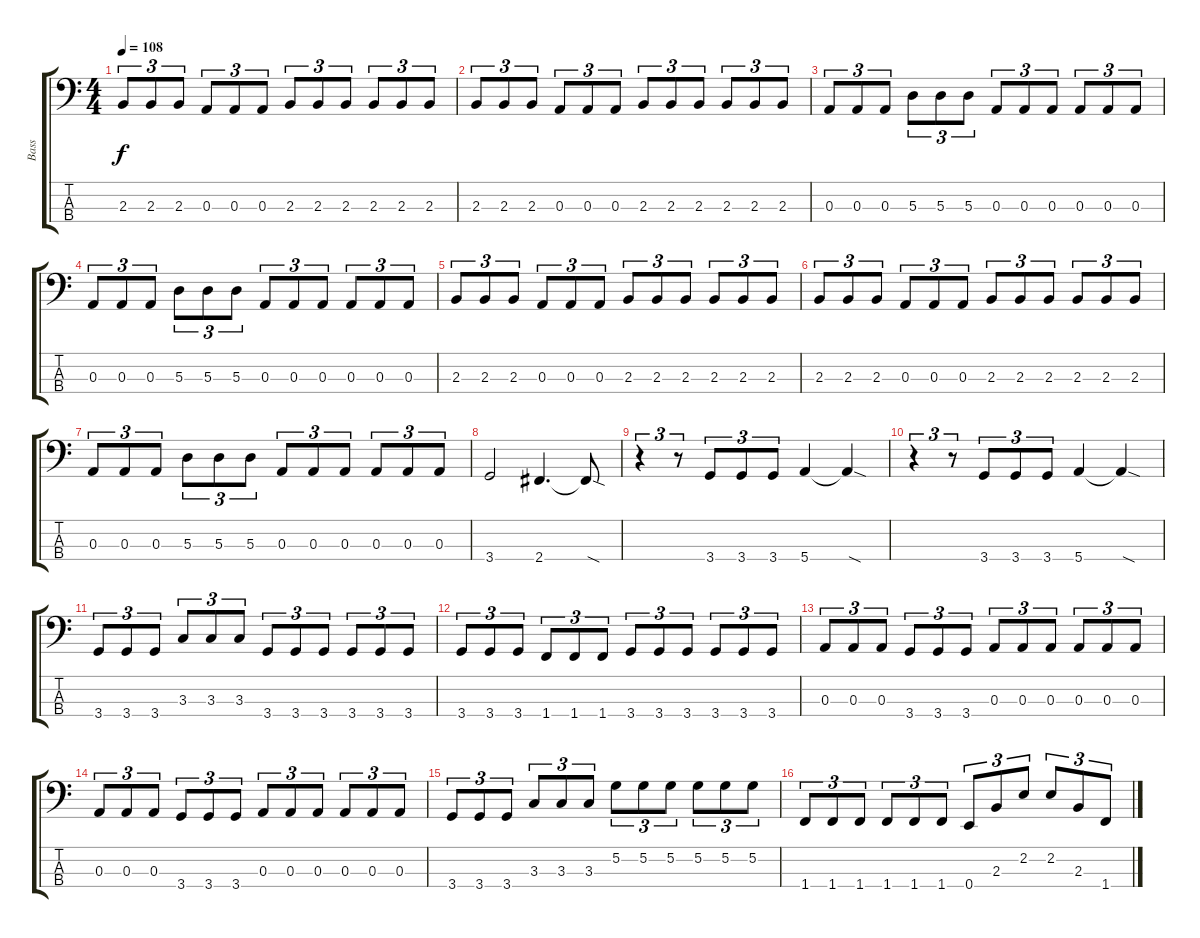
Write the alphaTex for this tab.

\track ("Bass" "Bass") {instrument electricbassfinger}
\staff {score tabs}
\tuning (G2 D2 A1 E1) {hide}
\ts (4 4)
\tempo 108
\clef f4
\ks c
2.3.8{tu (3 2) dy f} 2.3.8{tu (3 2)} 2.3.8{tu (3 2)} 0.3.8{tu (3 2)} 0.3.8{tu (3 2)} 0.3.8{tu (3 2)} 2.3.8{tu (3 2)} 2.3.8{tu (3 2)} 2.3.8{tu (3 2)} 2.3.8{tu (3 2)} 2.3.8{tu (3 2)} 2.3.8{tu (3 2)} |
2.3.8{tu (3 2)} 2.3.8{tu (3 2)} 2.3.8{tu (3 2)} 0.3.8{tu (3 2)} 0.3.8{tu (3 2)} 0.3.8{tu (3 2)} 2.3.8{tu (3 2)} 2.3.8{tu (3 2)} 2.3.8{tu (3 2)} 2.3.8{tu (3 2)} 2.3.8{tu (3 2)} 2.3.8{tu (3 2)} |
0.3.8{tu (3 2)} 0.3.8{tu (3 2)} 0.3.8{tu (3 2)} 5.3.8{tu (3 2)} 5.3.8{tu (3 2)} 5.3.8{tu (3 2)} 0.3.8{tu (3 2)} 0.3.8{tu (3 2)} 0.3.8{tu (3 2)} 0.3.8{tu (3 2)} 0.3.8{tu (3 2)} 0.3.8{tu (3 2)} |
0.3.8{tu (3 2)} 0.3.8{tu (3 2)} 0.3.8{tu (3 2)} 5.3.8{tu (3 2)} 5.3.8{tu (3 2)} 5.3.8{tu (3 2)} 0.3.8{tu (3 2)} 0.3.8{tu (3 2)} 0.3.8{tu (3 2)} 0.3.8{tu (3 2)} 0.3.8{tu (3 2)} 0.3.8{tu (3 2)} |
2.3.8{tu (3 2)} 2.3.8{tu (3 2)} 2.3.8{tu (3 2)} 0.3.8{tu (3 2)} 0.3.8{tu (3 2)} 0.3.8{tu (3 2)} 2.3.8{tu (3 2)} 2.3.8{tu (3 2)} 2.3.8{tu (3 2)} 2.3.8{tu (3 2)} 2.3.8{tu (3 2)} 2.3.8{tu (3 2)} |
2.3.8{tu (3 2)} 2.3.8{tu (3 2)} 2.3.8{tu (3 2)} 0.3.8{tu (3 2)} 0.3.8{tu (3 2)} 0.3.8{tu (3 2)} 2.3.8{tu (3 2)} 2.3.8{tu (3 2)} 2.3.8{tu (3 2)} 2.3.8{tu (3 2)} 2.3.8{tu (3 2)} 2.3.8{tu (3 2)} |
0.3.8{tu (3 2)} 0.3.8{tu (3 2)} 0.3.8{tu (3 2)} 5.3.8{tu (3 2)} 5.3.8{tu (3 2)} 5.3.8{tu (3 2)} 0.3.8{tu (3 2)} 0.3.8{tu (3 2)} 0.3.8{tu (3 2)} 0.3.8{tu (3 2)} 0.3.8{tu (3 2)} 0.3.8{tu (3 2)} |
3.4.2 2.4.4{d} 2.4{sod t}.8 |
r.4{tu (3 2)} r.8{tu (3 2)} 3.4.8{tu (3 2)} 3.4.8{tu (3 2)} 3.4.8{tu (3 2)} 5.4.4 5.4{sod t}.4 |
r.4{tu (3 2)} r.8{tu (3 2)} 3.4.8{tu (3 2)} 3.4.8{tu (3 2)} 3.4.8{tu (3 2)} 5.4.4 5.4{sod t}.4 |
3.4.8{tu (3 2)} 3.4.8{tu (3 2)} 3.4.8{tu (3 2)} 3.3.8{tu (3 2)} 3.3.8{tu (3 2)} 3.3.8{tu (3 2)} 3.4.8{tu (3 2)} 3.4.8{tu (3 2)} 3.4.8{tu (3 2)} 3.4.8{tu (3 2)} 3.4.8{tu (3 2)} 3.4.8{tu (3 2)} |
3.4.8{tu (3 2)} 3.4.8{tu (3 2)} 3.4.8{tu (3 2)} 1.4.8{tu (3 2)} 1.4.8{tu (3 2)} 1.4.8{tu (3 2)} 3.4.8{tu (3 2)} 3.4.8{tu (3 2)} 3.4.8{tu (3 2)} 3.4.8{tu (3 2)} 3.4.8{tu (3 2)} 3.4.8{tu (3 2)} |
0.3.8{tu (3 2)} 0.3.8{tu (3 2)} 0.3.8{tu (3 2)} 3.4.8{tu (3 2)} 3.4.8{tu (3 2)} 3.4.8{tu (3 2)} 0.3.8{tu (3 2)} 0.3.8{tu (3 2)} 0.3.8{tu (3 2)} 0.3.8{tu (3 2)} 0.3.8{tu (3 2)} 0.3.8{tu (3 2)} |
0.3.8{tu (3 2)} 0.3.8{tu (3 2)} 0.3.8{tu (3 2)} 3.4.8{tu (3 2)} 3.4.8{tu (3 2)} 3.4.8{tu (3 2)} 0.3.8{tu (3 2)} 0.3.8{tu (3 2)} 0.3.8{tu (3 2)} 0.3.8{tu (3 2)} 0.3.8{tu (3 2)} 0.3.8{tu (3 2)} |
3.4.8{tu (3 2)} 3.4.8{tu (3 2)} 3.4.8{tu (3 2)} 3.3.8{tu (3 2)} 3.3.8{tu (3 2)} 3.3.8{tu (3 2)} 5.2.8{tu (3 2)} 5.2.8{tu (3 2)} 5.2.8{tu (3 2)} 5.2.8{tu (3 2)} 5.2.8{tu (3 2)} 5.2.8{tu (3 2)} |
1.4.8{tu (3 2)} 1.4.8{tu (3 2)} 1.4.8{tu (3 2)} 1.4.8{tu (3 2)} 1.4.8{tu (3 2)} 1.4.8{tu (3 2)} 0.4.8{tu (3 2)} 2.3.8{tu (3 2)} 2.2.8{tu (3 2)} 2.2.8{tu (3 2)} 2.3.8{tu (3 2)} 1.4.8{tu (3 2)}
